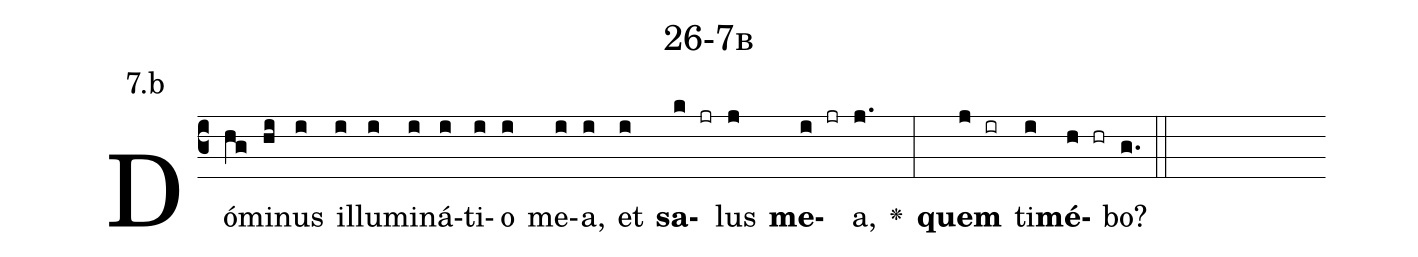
name: 26-7b;
annotation: 7.b;
%%
(c3)Dó(hg)mi(hi)nus(i) il(i)lu(i)mi(i)ná(i)ti(i)o(i) me(i)a,(i) et(i) <b>sa</b>(k jr)lus(j) <b>me</b>(i jr)a,(j.) <v>\greheightstar</v>(:) <b>quem</b>(j ir) ti(i)<b>mé</b>(h hr)bo?(g.) (::)


%E(i) u(i) o(j) u(i) a(h) e.(g.) (::)
